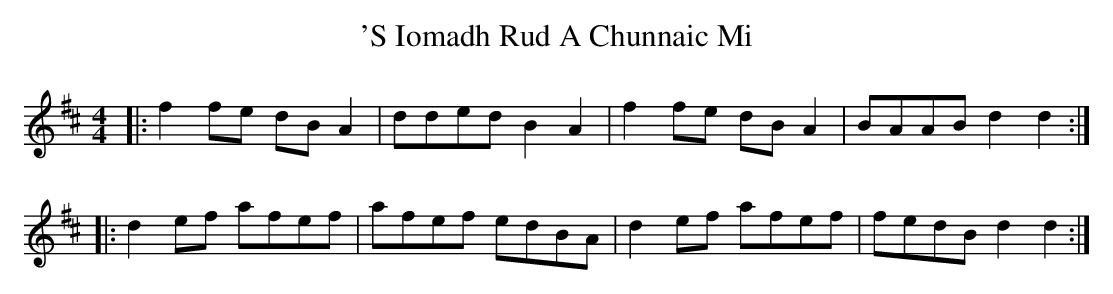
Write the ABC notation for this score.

X:1
T: 'S Iomadh Rud A Chunnaic Mi
M: 4/4
L: 1/8
K: Dmaj
|:f2fe dBA2|dded B2A2|f2fe dBA2|BAAB d2d2:|
|:d2ef afef|afef edBA|d2ef afef|fedB d2d2:|
